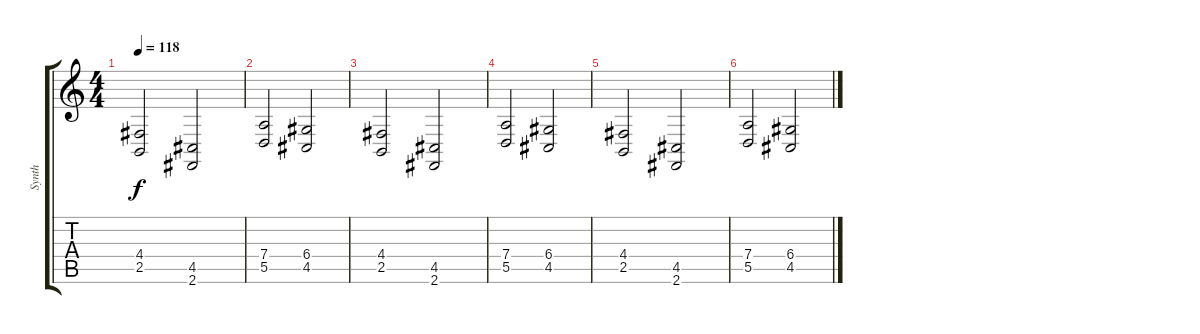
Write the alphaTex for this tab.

\track ("Synth" "Synth") {instrument stringensemble1}
\staff {score tabs}
\tuning (E4 B3 G3 D3 A2 E2) {hide}
\ts (4 4)
\tempo 118
\clef g2
\ks c
(4.4 2.5).2{dy f} (4.5 2.6).2 |
(7.4 5.5).2 (6.4 4.5).2 |
(4.4 2.5).2 (4.5 2.6).2 |
(7.4 5.5).2 (6.4 4.5).2 |
(4.4 2.5).2 (4.5 2.6).2 |
(7.4 5.5).2 (6.4 4.5).2
